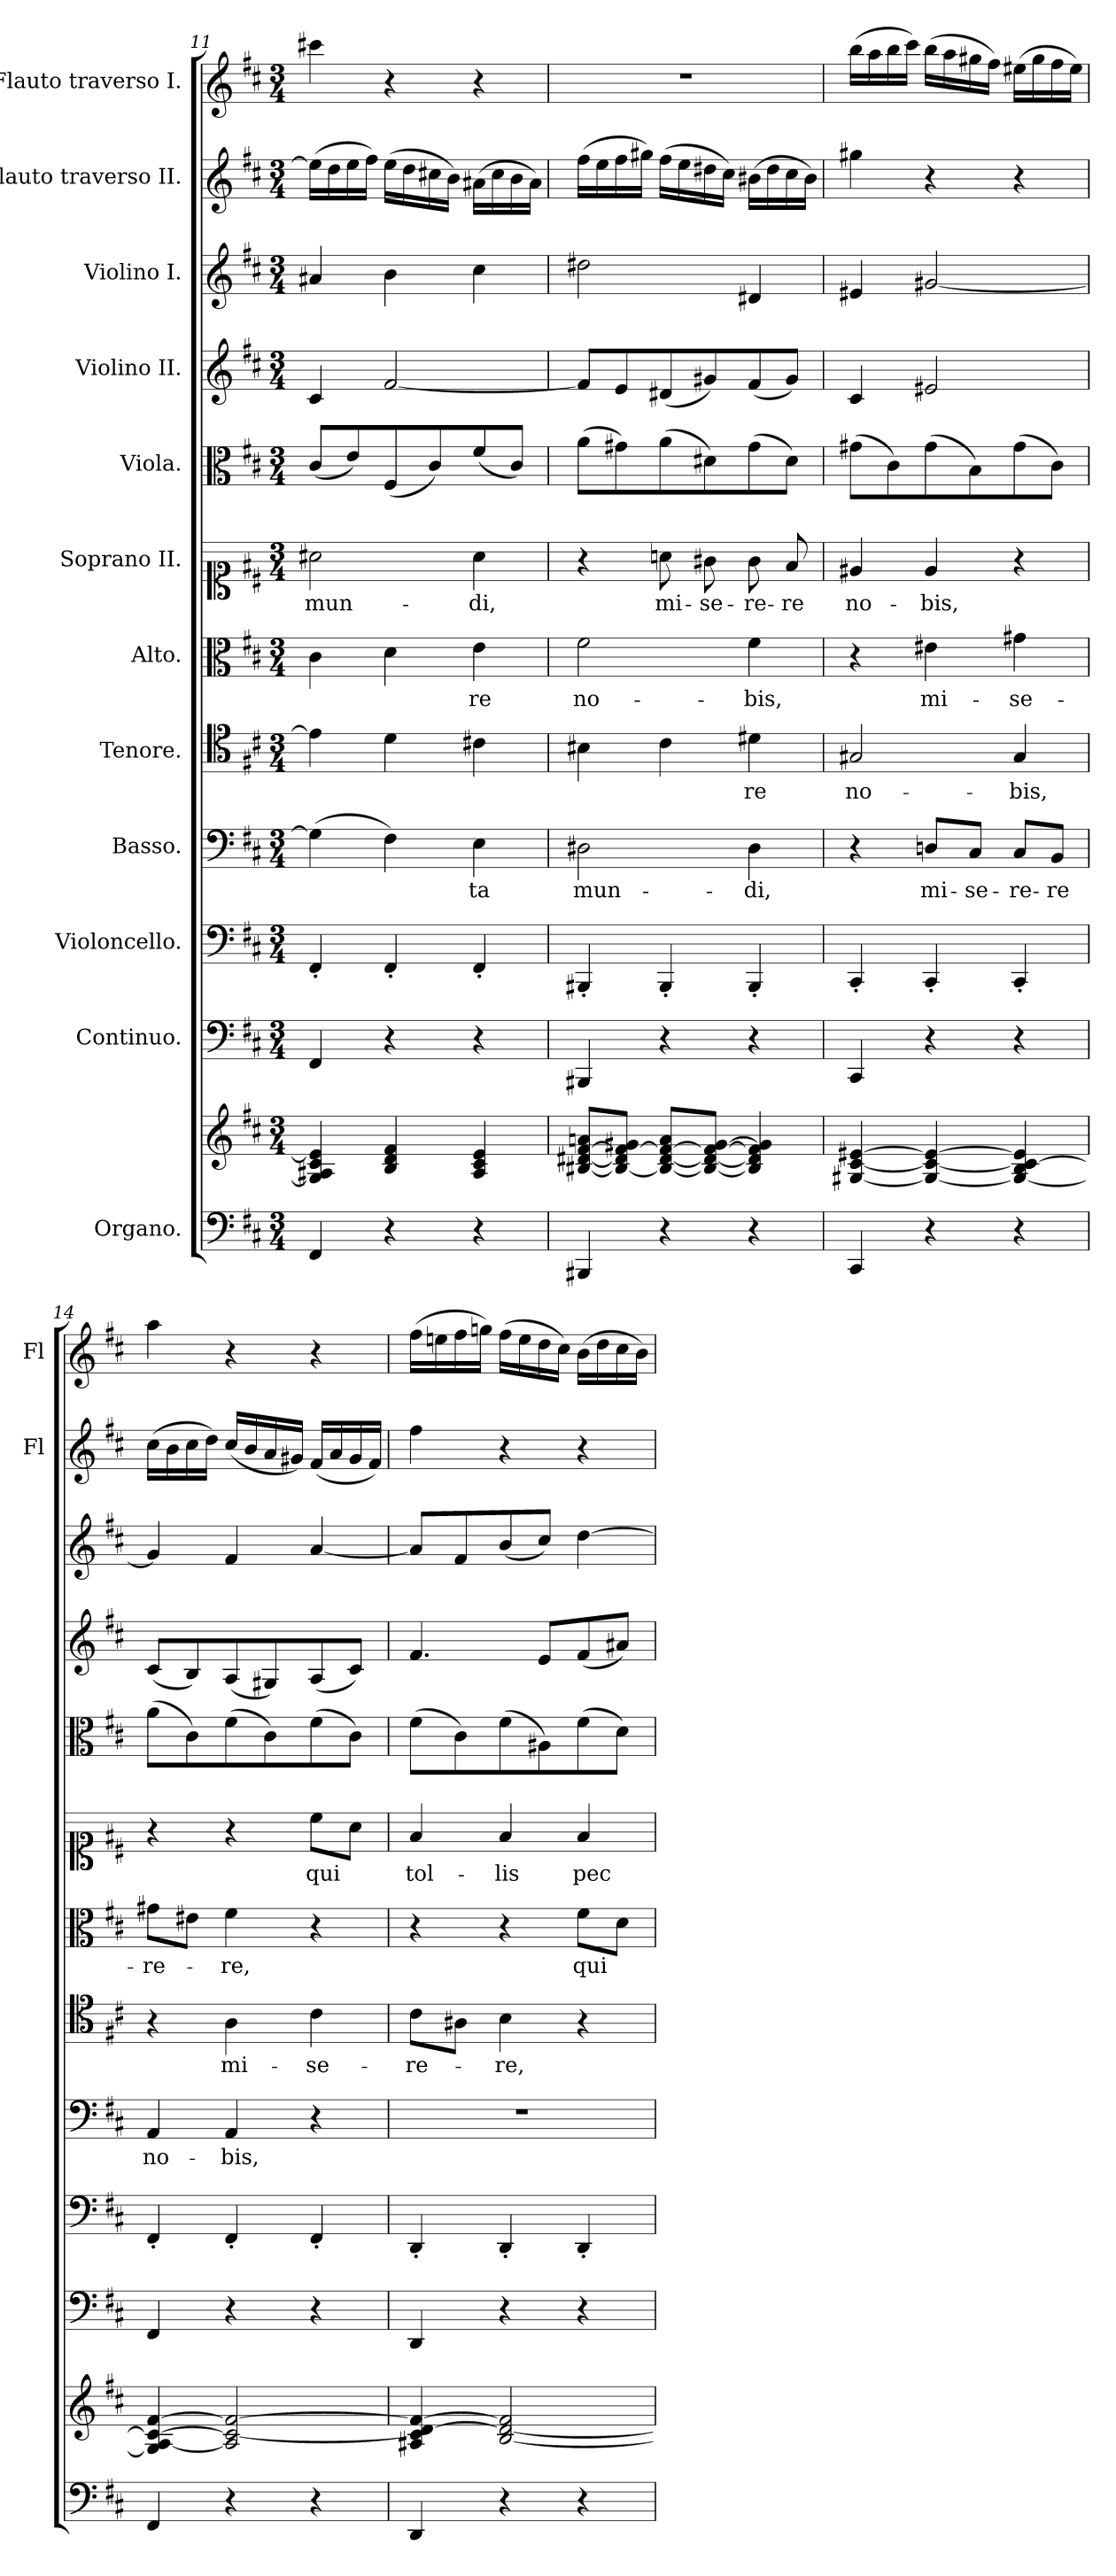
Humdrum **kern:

**kern	**kern	**kern	**kern	**kern	**text	**kern	**text	**kern	**text	**kern	**text	**kern	**kern	**kern	**kern	**kern
*part12	*part12	*part11	*part10	*part9	*part9	*part8	*part8	*part7	*part7	*part6	*part6	*part5	*part4	*part3	*part2	*part1
*staff13	*staff12	*staff11	*staff10	*staff9	*staff9	*staff8	*staff8	*staff7	*staff7	*staff6	*staff6	*staff5	*staff4	*staff3	*staff2	*staff1
*I"Organo.	*	*I"Continuo.	*I"Violoncello.	*I"Basso.	*	*I"Tenore.	*	*I"Alto.	*	*I"Soprano II.	*	*I"Viola.	*I"Violino II.	*I"Violino I.	*I"Flauto traverso II.	*I"Flauto traverso I.
*	*	*	*	*	*	*	*	*	*	*	*	*	*	*	*I'Fl	*I'Fl
*clefF4	*clefG2	*clefF4	*clefF4	*clefF4	*	*clefC4	*	*clefC3	*	*clefC1	*	*clefC3	*clefG2	*clefG2	*clefG2	*clefG2
*	*	*ITrd7c12	*	*	*	*	*	*	*	*	*	*	*	*	*	*
*k[f#c#]	*k[f#c#]	*k[f#c#]	*k[f#c#]	*k[f#c#]	*	*k[f#c#]	*	*k[f#c#]	*	*k[f#c#]	*	*k[f#c#]	*k[f#c#]	*k[f#c#]	*k[f#c#]	*k[f#c#]
*M3/4	*M3/4	*M3/4	*M3/4	*M3/4	*	*M3/4	*	*M3/4	*	*M3/4	*	*M3/4	*M3/4	*M3/4	*M3/4	*M3/4
=11	=11	=11	=11	=11	=11	=11	=11	=11	=11	=11	=11	=11	=11	=11	=11	=11
!	!	!	!	!	!	!	!	!	!	!	!LO:LY:b	!	!	!	!	!
4FF#/	4G/] 4A#X/ 4c#/ 4e/]	4FFF#/	4FF#'/	(4G\]	.	4e\]	.	4c#\	.	2a#X\	mun-	(8c#/L	4c#/	4a#X/	(16ee\LL]	4ccc#X\
.	.	.	.	.	.	.	.	.	.	.	.	.	.	.	16dd\	.
.	.	.	.	.	.	.	.	.	.	.	.	8e/)	.	.	16ee\	.
.	.	.	.	.	.	.	.	.	.	.	.	.	.	.	16ff#\JJ)	.
4r	4B/ 4d/ 4f#/	4r	4FF#'/	4F#\)	.	4d\	.	4d\	.	.	.	(8F#/	[2f#/	4b\	(16ee\LL	4r
.	.	.	.	.	.	.	.	.	.	.	.	.	.	.	16dd\	.
.	.	.	.	.	.	.	.	.	.	.	.	8c#/)	.	.	16cc#X\	.
.	.	.	.	.	.	.	.	.	.	.	.	.	.	.	16b\JJ)	.
!	!	!	!	!	!LO:LY:b	!	!	!	!LO:LY:b	!	!LO:LY:b	!	!	!	!	!
4r	4A#/ 4c#/ 4e/	4r	4FF#'/	4E\	-ta	4c#X\	.	4e\	-re	4a#\	-di,	(8f#/	.	4cc#\	(16a#X\LL	4r
.	.	.	.	.	.	.	.	.	.	.	.	.	.	.	16cc#\	.
.	.	.	.	.	.	.	.	.	.	.	.	8c#/J)	.	.	16b\	.
.	.	.	.	.	.	.	.	.	.	.	.	.	.	.	16a#\JJ)	.
!!LO:PB:g=z
=12	=12	=12	=12	=12	=12	=12	=12	=12	=12	=12	=12	=12	=12	=12	=12	=12
!	!	!	!	!	!LO:LY:b	!	!	!	!LO:LY:b	!	!	!	!	!	!	!
4BBB#X/	[8B#X/ [8d#X/ [8f#/ 8an/L	4BBBB#X/	4BBB#X'/	2D#X\	mun-	4B#X\	.	2f#\	no-	4r	.	(8a\L	8f#/L]	2dd#X\	(16ff#\LL	2.r
.	.	.	.	.	.	.	.	.	.	.	.	.	.	.	16ee\	.
.	8B#_/ 8d#]/ 8f#_/ 8g#X/J	.	.	.	.	.	.	.	.	.	.	8g#X\)	8e/	.	16ff#\	.
.	.	.	.	.	.	.	.	.	.	.	.	.	.	.	16gg#X\JJ)	.
!	!	!	!	!	!	!	!	!	!	!	!LO:LY:b	!	!	!	!	!
4r	8B#_/ [8d#/ 8f#_/ 8a/L	4r	4BBB#'/	.	.	4c#\	.	.	.	8an\	mi-	(8a\	(8d#X/	.	(16ff#\LL	.
.	.	.	.	.	.	.	.	.	.	.	.	.	.	.	16ee\	.
!	!	!	!	!	!	!	!	!	!	!	!LO:LY:b	!	!	!	!	!
.	8B#_/ 8d#_/ 8f#_/ [8g#/J	.	.	.	.	.	.	.	.	8g#X\	-se-	8d#X\)	8g#X/)	.	16dd#X\	.
.	.	.	.	.	.	.	.	.	.	.	.	.	.	.	16cc#\JJ)	.
!	!	!	!	!	!LO:LY:b	!	!LO:LY:b	!	!LO:LY:b	!	!LO:LY:b	!	!	!	!	!
4r	4B#/] 4d#/] 4f#/] 4g#/]	4r	4BBB#'/	4D#\	-di,	4d#X\	re	4f#\	-bis,	8g#\	-re-	(8g#\	(8f#/	4d#X/	(16b#X\LL	.
.	.	.	.	.	.	.	.	.	.	.	.	.	.	.	16dd#\	.
!	!	!	!	!	!	!	!	!	!	!	!LO:LY:b	!	!	!	!	!
.	.	.	.	.	.	.	.	.	.	8f#/	-re	8d#\J)	8g#/J)	.	16cc#\	.
.	.	.	.	.	.	.	.	.	.	.	.	.	.	.	16b#\JJ)	.
=13	=13	=13	=13	=13	=13	=13	=13	=13	=13	=13	=13	=13	=13	=13	=13	=13
!	!	!	!	!	!	!	!LO:LY:b	!	!	!	!LO:LY:b	!	!	!	!	!
4CC#/	[4G#X/ [4c#/ [4e#X/	4CCC#/	4CC#'/	4r	.	2G#X/	no-	4r	.	4e#X/	no-	(8g#X\L	4c#/	4e#X/	4gg#X\	(16bb\LL
.	.	.	.	.	.	.	.	.	.	.	.	.	.	.	.	16aa\
.	.	.	.	.	.	.	.	.	.	.	.	8c#\)	.	.	.	16bb\
.	.	.	.	.	.	.	.	.	.	.	.	.	.	.	.	16ccc#\JJ)
!	!	!	!	!	!LO:LY:b	!	!	!	!LO:LY:b	!	!LO:LY:b	!	!	!	!	!
4r	4G#/_ 4c#/_ 4e#/_	4r	4CC#'/	8Dn/L	mi-	.	.	4e#X\	mi-	4e#/	-bis,	(8g#\	2e#X/	[2g#X/	4r	(16bb\LL
.	.	.	.	.	.	.	.	.	.	.	.	.	.	.	.	16aa\
!	!	!	!	!	!LO:LY:b	!	!	!	!	!	!	!	!	!	!	!
.	.	.	.	8C#/J	-se-	.	.	.	.	.	.	8B\)	.	.	.	16gg#X\
.	.	.	.	.	.	.	.	.	.	.	.	.	.	.	.	16ff#\JJ)
!	!	!	!	!	!LO:LY:b	!	!LO:LY:b	!	!LO:LY:b	!	!	!	!	!	!	!
4r	4G#/_ 4B/ 4c#/_ 4e#/]	4r	4CC#'/	8C#/L	-re-	4G#/	-bis,	4g#X\	-se-	4r	.	(8g#\	.	.	4r	(16ee#X\LL
.	.	.	.	.	.	.	.	.	.	.	.	.	.	.	.	16gg#\
!	!	!	!	!	!LO:LY:b	!	!	!	!	!	!	!	!	!	!	!
.	.	.	.	8BB/J	-re	.	.	.	.	.	.	8c#\J)	.	.	.	16ff#\
.	.	.	.	.	.	.	.	.	.	.	.	.	.	.	.	16ee#\JJ)
=14	=14	=14	=14	=14	=14	=14	=14	=14	=14	=14	=14	=14	=14	=14	=14	=14
!	!	!	!	!	!LO:LY:b	!	!	!	!LO:LY:b	!	!	!	!	!	!	!
4FF#/	4G#/] [4A/ 4c#/_ [4f#/	4FFF#/	4FF#'/	4AA/	no-	4r	.	8g#X\L	-re-	4r	.	(8a\L	(8c#/L	4g#/]	(16cc#\LL	4aa\
.	.	.	.	.	.	.	.	.	.	.	.	.	.	.	16b\	.
.	.	.	.	.	.	.	.	8e#X\J	.	.	.	8c#\)	8B/)	.	16cc#\	.
.	.	.	.	.	.	.	.	.	.	.	.	.	.	.	16dd\JJ)	.
!	!	!	!	!	!LO:LY:b	!	!LO:LY:b	!	!LO:LY:b	!	!	!	!	!	!	!
4r	2A/] 2c#/_ 2f#/_	4r	4FF#'/	4AA/	-bis,	4A\	mi-	4f#\	-re,	4r	.	(8f#\	(8A/	4f#/	(16cc#/LL	4r
.	.	.	.	.	.	.	.	.	.	.	.	.	.	.	16b/	.
.	.	.	.	.	.	.	.	.	.	.	.	8c#\)	8G#X/)	.	16a/	.
.	.	.	.	.	.	.	.	.	.	.	.	.	.	.	16g#X/JJ)	.
!	!	!	!	!	!	!	!LO:LY:b	!	!	!	!LO:LY:b	!	!	!	!	!
4r	.	4r	4FF#'/	4r	.	4c#\	-se-	4r	.	8cc#\L	qui	(8f#\	(8A/	[4a/	(16f#/LL	4r
.	.	.	.	.	.	.	.	.	.	.	.	.	.	.	16a/	.
.	.	.	.	.	.	.	.	.	.	8a\J	.	8c#\J)	8c#/J)	.	16g#/	.
.	.	.	.	.	.	.	.	.	.	.	.	.	.	.	16f#/JJ)	.
=15	=15	=15	=15	=15	=15	=15	=15	=15	=15	=15	=15	=15	=15	=15	=15	=15
!	!	!	!	!	!	!	!LO:LY:b	!	!	!	!LO:LY:b	!	!	!	!	!
4DD/	4A#X/ 4c#/] [4d/ 4f#/_	4DDD/	4DD'/	2.r	.	8c#\L	-re-	4r	.	4f#/	tol-	(8f#\L	4.f#/	8a/L]	4ff#\	(16ff#\LL
.	.	.	.	.	.	.	.	.	.	.	.	.	.	.	.	16een\
.	.	.	.	.	.	8A#X\J	.	.	.	.	.	8c#\)	.	8f#/	.	16ff#\
.	.	.	.	.	.	.	.	.	.	.	.	.	.	.	.	16ggn\JJ)
!	!	!	!	!	!	!	!LO:LY:b	!	!	!	!LO:LY:b	!	!	!	!	!
4r	[2B/ 2d/_ 2f#/]	4r	4DD'/	.	.	4B\	-re,	4r	.	4f#/	-lis	(8f#\	.	(8b/	4r	(16ff#\LL
.	.	.	.	.	.	.	.	.	.	.	.	.	.	.	.	16ee\
.	.	.	.	.	.	.	.	.	.	.	.	8A#X\)	8e/L	8cc#/J)	.	16dd\
.	.	.	.	.	.	.	.	.	.	.	.	.	.	.	.	16cc#\JJ)
!	!	!	!	!	!	!	!	!	!LO:LY:b	!	!LO:LY:b	!	!	!	!	!
4r	.	4r	4DD'/	.	.	4r	.	8f#\L	qui	4f#/	pec-	(8f#\	(8f#/	[4dd\	4r	(16b\LL
.	.	.	.	.	.	.	.	.	.	.	.	.	.	.	.	16dd\
.	.	.	.	.	.	.	.	8d\J	.	.	.	8d\J)	8a#X/J)	.	.	16cc#\
.	.	.	.	.	.	.	.	.	.	.	.	.	.	.	.	16b\JJ)
=	=	=	=	=	=	=	=	=	=	=	=	=	=	=	=	=
*-	*-	*-	*-	*-	*-	*-	*-	*-	*-	*-	*-	*-	*-	*-	*-	*-
